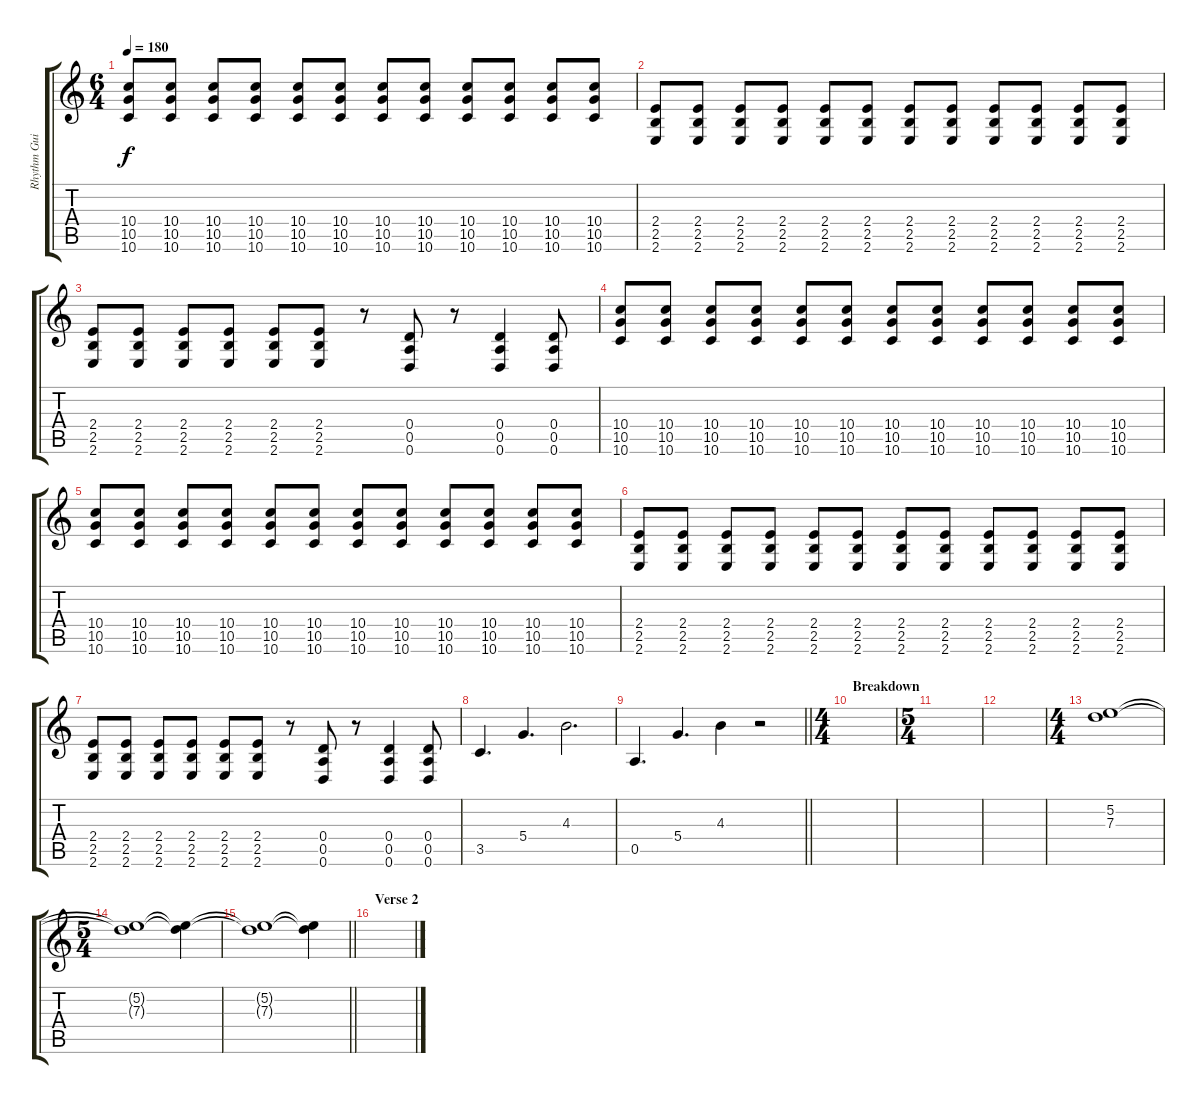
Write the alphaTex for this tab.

\track ("Rhythm Guitar" "Rhythm Gui") {instrument overdrivenguitar}
\staff {score tabs}
\tuning (E4 B3 G3 D3 A2 D2) {hide}
\ts (6 4)
\tempo 180
\clef g2
\ks c
(10.4 10.5 10.6).8{dy f} (10.4 10.5 10.6).8 (10.4 10.5 10.6).8 (10.4 10.5 10.6).8 (10.4 10.5 10.6).8 (10.4 10.5 10.6).8 (10.4 10.5 10.6).8 (10.4 10.5 10.6).8 (10.4 10.5 10.6).8 (10.4 10.5 10.6).8 (10.4 10.5 10.6).8 (10.4 10.5 10.6).8 |
(2.4 2.5 2.6).8 (2.4 2.5 2.6).8 (2.4 2.5 2.6).8 (2.4 2.5 2.6).8 (2.4 2.5 2.6).8 (2.4 2.5 2.6).8 (2.4 2.5 2.6).8 (2.4 2.5 2.6).8 (2.4 2.5 2.6).8 (2.4 2.5 2.6).8 (2.4 2.5 2.6).8 (2.4 2.5 2.6).8 |
(2.4 2.5 2.6).8 (2.4 2.5 2.6).8 (2.4 2.5 2.6).8 (2.4 2.5 2.6).8 (2.4 2.5 2.6).8 (2.4 2.5 2.6).8 r.8 (0.4 0.5 0.6).8 r.8 (0.4 0.5 0.6).4 (0.4 0.5 0.6).8 |
(10.4 10.5 10.6).8 (10.4 10.5 10.6).8 (10.4 10.5 10.6).8 (10.4 10.5 10.6).8 (10.4 10.5 10.6).8 (10.4 10.5 10.6).8 (10.4 10.5 10.6).8 (10.4 10.5 10.6).8 (10.4 10.5 10.6).8 (10.4 10.5 10.6).8 (10.4 10.5 10.6).8 (10.4 10.5 10.6).8 |
(10.4 10.5 10.6).8 (10.4 10.5 10.6).8 (10.4 10.5 10.6).8 (10.4 10.5 10.6).8 (10.4 10.5 10.6).8 (10.4 10.5 10.6).8 (10.4 10.5 10.6).8 (10.4 10.5 10.6).8 (10.4 10.5 10.6).8 (10.4 10.5 10.6).8 (10.4 10.5 10.6).8 (10.4 10.5 10.6).8 |
(2.4 2.5 2.6).8 (2.4 2.5 2.6).8 (2.4 2.5 2.6).8 (2.4 2.5 2.6).8 (2.4 2.5 2.6).8 (2.4 2.5 2.6).8 (2.4 2.5 2.6).8 (2.4 2.5 2.6).8 (2.4 2.5 2.6).8 (2.4 2.5 2.6).8 (2.4 2.5 2.6).8 (2.4 2.5 2.6).8 |
(2.4 2.5 2.6).8 (2.4 2.5 2.6).8 (2.4 2.5 2.6).8 (2.4 2.5 2.6).8 (2.4 2.5 2.6).8 (2.4 2.5 2.6).8 r.8 (0.4 0.5 0.6).8 r.8 (0.4 0.5 0.6).4 (0.4 0.5 0.6).8 |
3.5.4{d} 5.4.4{d} 4.3.2{d} |
\barLineRight lightlight
0.5.4{d} 5.4.4{d} 4.3.4 r.2 |
\ts (4 4)
\section ("" "Breakdown")
|
\ts (5 4)
|
|
\ts (4 4)
(5.2 7.3).1 |
\ts (5 4)
(5.2{t} 7.3{t}).1 (5.2{t} 7.3{t}).4 |
\barLineRight lightlight
(5.2{t} 7.3{t}).1 (5.2{t} 7.3{t}).4 |
\section ("" "Verse 2")
